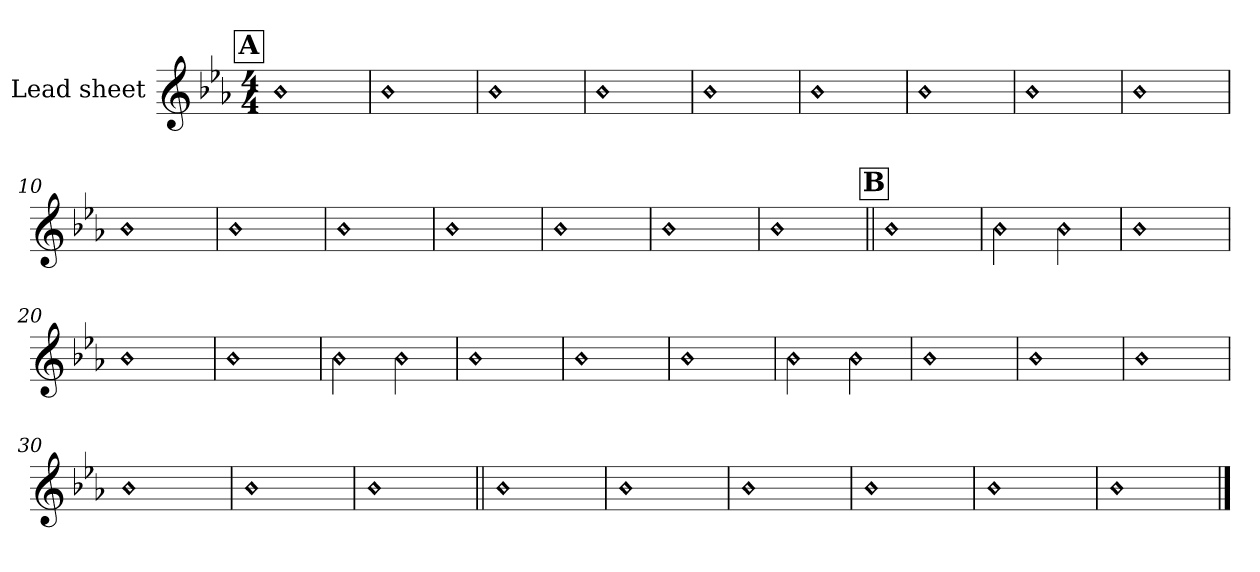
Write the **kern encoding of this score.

**kern
*part1
*staff1
*I"Lead sheet
*clefG2
*k[b-e-a-]
*c:
*M4/4
!!LO:REH:place=s1:a:t=A
=1||
!LO:N:head=diamond
1b-
=2
!LO:N:head=diamond
1b-
=3
!LO:N:head=diamond
1b-
=4
!LO:N:head=diamond
1b-
!!LO:LB:g=z
=5
!LO:N:head=diamond
1b-
=6
!LO:N:head=diamond
1b-
=7
!LO:N:head=diamond
1b-
=8
!LO:N:head=diamond
1b-
!!LO:LB:g=z
=9
!LO:N:head=diamond
1b-
=10
!LO:N:head=diamond
1b-
=11
!LO:N:head=diamond
1b-
=12
!LO:N:head=diamond
1b-
!!LO:LB:g=z
=13
!LO:N:head=diamond
1b-
=14
!LO:N:head=diamond
1b-
=15
!LO:N:head=diamond
1b-
=16
!LO:N:head=diamond
1b-
!!LO:LB:g=z
!!LO:REH:place=s1:a:t=B
=17||
!LO:N:head=diamond
1b-
=18
!LO:N:head=diamond
2b-
!LO:N:head=diamond
2b-
=19
!LO:N:head=diamond
1b-
=20
!LO:N:head=diamond
1b-
!!LO:LB:g=z
=21
!LO:N:head=diamond
1b-
=22
!LO:N:head=diamond
2b-
!LO:N:head=diamond
2b-
=23
!LO:N:head=diamond
1b-
=24
!LO:N:head=diamond
1b-
!!LO:LB:g=z
=25
!LO:N:head=diamond
1b-
=26
!LO:N:head=diamond
2b-
!LO:N:head=diamond
2b-
=27
!LO:N:head=diamond
1b-
=28
!LO:N:head=diamond
1b-
!!LO:LB:g=z
=29
!LO:N:head=diamond
1b-
=30
!LO:N:head=diamond
1b-
=31
!LO:N:head=diamond
1b-
=32
!LO:N:head=diamond
1b-
!!LO:LB:g=z
=33||
!LO:N:head=diamond
1b-
=34
!LO:N:head=diamond
1b-
=35
!LO:N:head=diamond
1b-
=36
!LO:N:head=diamond
1b-
!!LO:LB:g=z
=37
!LO:N:head=diamond
1b-
=38
!LO:N:head=diamond
1b-
==
*-
